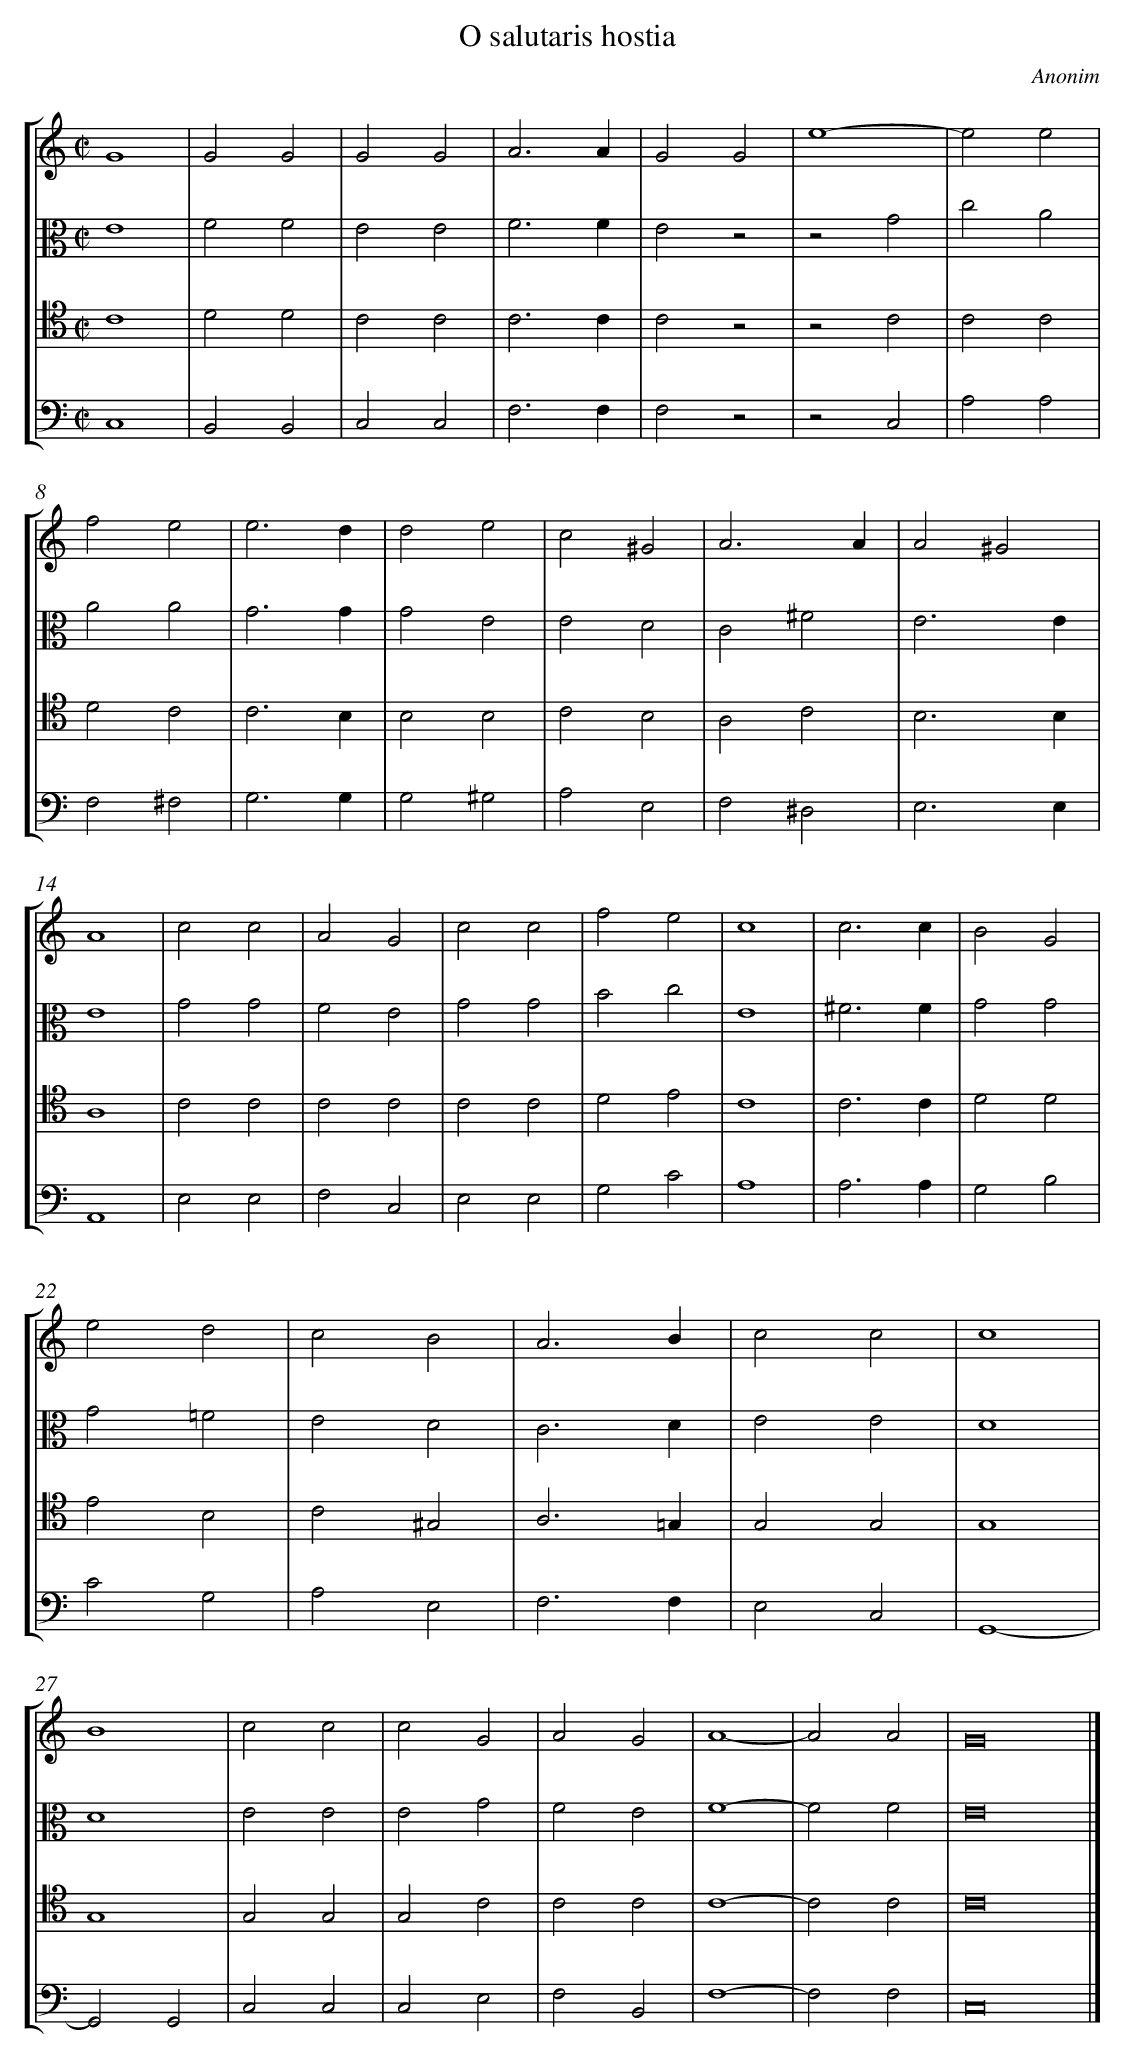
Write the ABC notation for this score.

X:1
T: O salutaris hostia
C: Anonim
L: 1/4
M: C|
%%staves [1 2 3 4]
V: 1
V: 2 clef=alto
V: 3 clef=tenor
V: 4 clef=bass
K: C
[V:1] G4 |
[V:2] E4 |
[V:3] C4 |
[V:4] C,4 |
[V:1] G2G2 |
[V:2] F2F2 |
[V:3] D2D2 |
[V:4] B,,2B,,2 |
[V:1] G2G2 |
[V:2] E2E2 |
[V:3] C2C2 |
[V:4] C,2C,2 |
[V:1] A3A |
[V:2] F3F |
[V:3] C3C |
[V:4] F,3F, |
[V:1] G2G2 |
[V:2] E2z2 |
[V:3] C2z2 |
[V:4] F,2z2 |
[V:1] e4- |
[V:2] z2G2 |
[V:3] z2C2 |
[V:4] z2C,2 |
[V:1] e2e2 |
[V:2] c2A2 |
[V:3] C2C2 |
[V:4] A,2A,2 |
[V:1] f2e2 |
[V:2] A2A2 |
[V:3] D2C2 |
[V:4] F,2^F,2 |
[V:1] e3d |
[V:2] G3G |
[V:3] C3B, |
[V:4] G,3G, |
[V:1] d2e2 |
[V:2] G2E2 |
[V:3] B,2B,2 |
[V:4] G,2^G,2 |
[V:1] c2^G2 |
[V:2] E2D2 |
[V:3] C2B,2 |
[V:4] A,2E,2 |
[V:1] A3A |
[V:2] C2^F2 |
[V:3] A,2C2 |
[V:4] F,2^D,2 |
[V:1] A2^G2 |
[V:2] E3E |
[V:3] B,3B, |
[V:4] E,3E, |
[V:1] A4 |
[V:2] E4 |
[V:3] A,4 |
[V:4] A,,4 |
[V:1] c2c2 |
[V:2] G2G2 |
[V:3] C2C2 |
[V:4] E,2E,2 |
[V:1] A2G2 |
[V:2] F2E2 |
[V:3] C2C2 |
[V:4] F,2C,2 |
[V:1] c2c2 |
[V:2] G2G2 |
[V:3] C2C2 |
[V:4] E,2E,2 |
[V:1] f2e2 |
[V:2] B2c2 |
[V:3] D2E2 |
[V:4] G,2C2 |
[V:1] c4 |
[V:2] E4 |
[V:3] C4 |
[V:4] A,4 |
[V:1] c3c |
[V:2] ^F3F |
[V:3] C3C |
[V:4] A,3A, |
[V:1] B2G2 |
[V:2] G2G2 |
[V:3] D2D2 |
[V:4] G,2B,2 |
[V:1] e2d2 |
[V:2] G2=F2 |
[V:3] E2B,2 |
[V:4] C2G,2 |
[V:1] c2B2 |
[V:2] E2D2 |
[V:3] C2^G,2 |
[V:4] A,2E,2 |
[V:1] A3B |
[V:2] C3D |
[V:3] A,3=G, |
[V:4] F,3F, |
[V:1] c2c2 |
[V:2] E2E2 |
[V:3] G,2G,2 |
[V:4] E,2C,2 |
[V:1] c4 |
[V:2] D4 |
[V:3] G,4 |
[V:4] G,,4- |
[V:1] B4 |
[V:2] D4 |
[V:3] G,4 |
[V:4] G,,2G,,2 |
[V:1] c2c2 |
[V:2] E2E2 |
[V:3] G,2G,2 |
[V:4] C,2C,2 |
[V:1] c2G2 |
[V:2] E2G2 |
[V:3] G,2C2 |
[V:4] C,2E,2 |
[V:1] A2G2 |
[V:2] F2E2 |
[V:3] C2C2 |
[V:4] F,2B,,2 |
[V:1] A4- |
[V:2] F4- |
[V:3] C4- |
[V:4] F,4- |
[V:1] A2A2 |
[V:2] F2F2 |
[V:3] C2C2 |
[V:4] F,2F,2 |
[V:1] G8 |]
[V:2] E8 |]
[V:3] C8 |]
[V:4] C,8 |]
